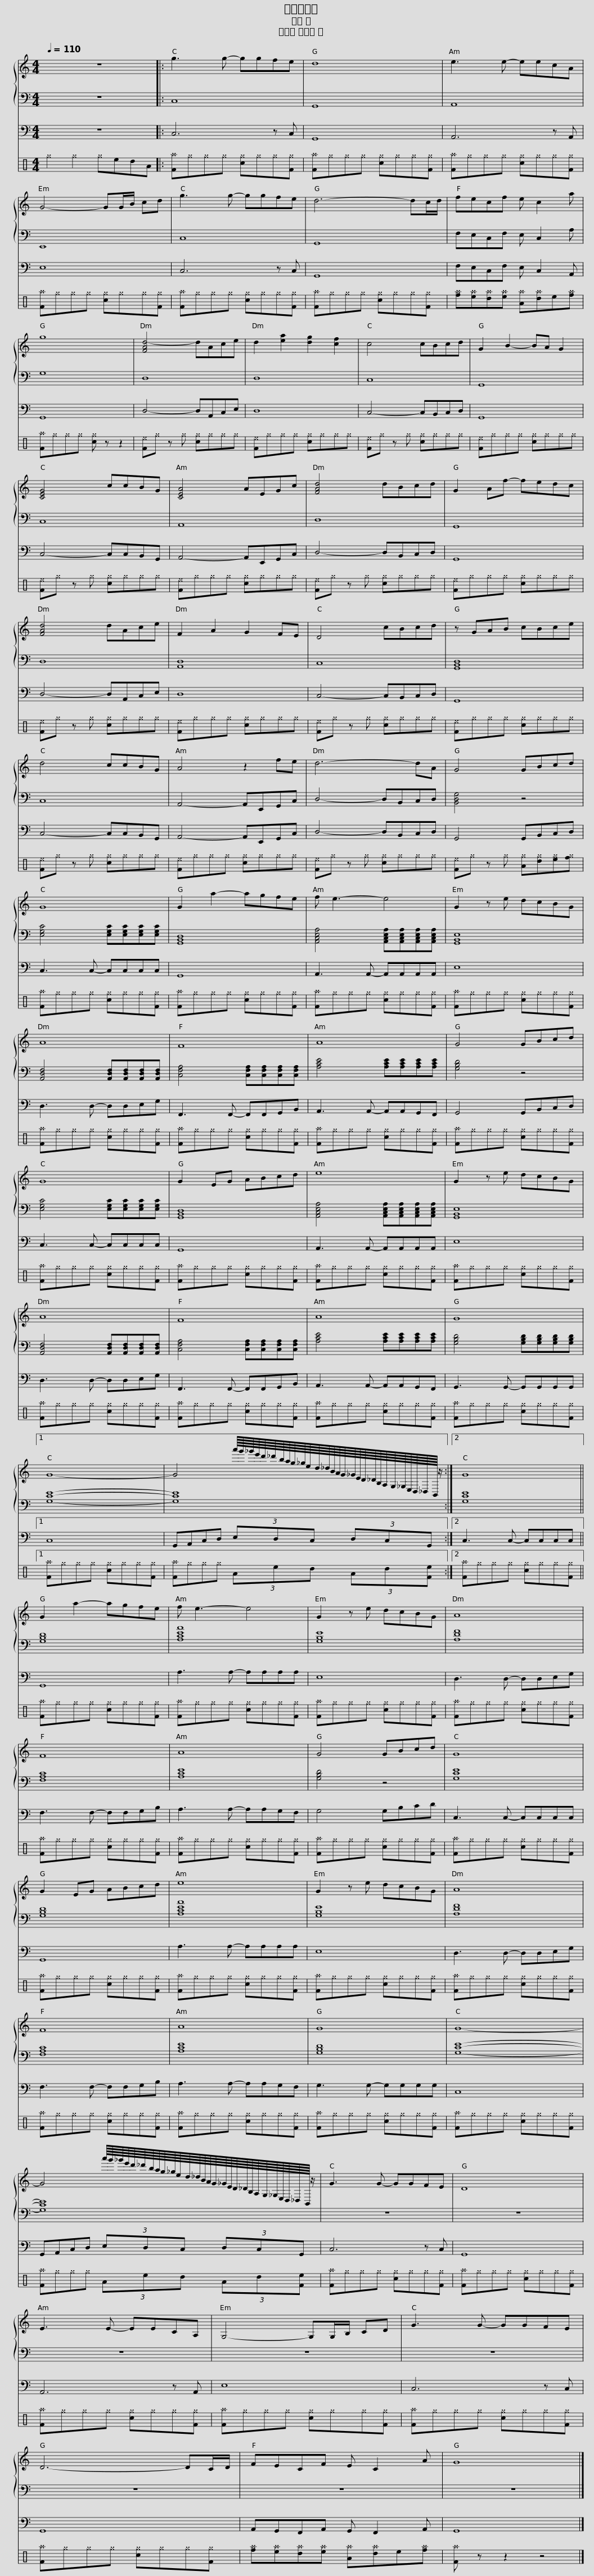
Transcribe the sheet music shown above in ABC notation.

X:1
%%score { 1 | 2 } 3 4
L:1/8
Q:1/4=110
M:4/4
I:linebreak $
K:C
V:1 treble
V:2 bass
V:3 bass transpose=-12
V:4 perc
K:none
V:1
 z8 |: g3 g- ggfe | d8 | e3 e- eecA |$ G4- GG/B/ cd | %5
 g3 g- ggfe | d6- dc/d/ | fecf e c2 a |$ g8 | [FAd-]4 dAce | %10
 d2 [ea]2 [dg]2 [cf]2 | c4 cBcd | G2 B2- BA G2 |$ [CEG]4 ccBG | [CEA]4 AEGc | %15
 [FAd]4 dBcd | G2 Af- fedc | [FAd]4 dAce |$ F2 A2 G2 FE | D4 cBcd | %20
 z GAB cBce | d4 ccBG | A4 z2 fe |$ d6- dA | G4 GBcd | %25
 G8 | G2 a2- agfe |$ f e3- e4 | G2 z e dcBG | A8 | %30
 F8 |$ A8 | G4 GBcd | G8 | G2 EG ABcd |$ %35
 e8 | G2 z e dcBG | A8 | F8 |$ A8 | %40
 G8 |1 G8- |$ G4 a'/8g'/8_g'/8e'/8d'/8_d'/8b/8a/8g/8_g/8e/8d/8_d/8B/8A/8G/8_G/8E/8D/8_D/8B,/8A,/8G,/8_G,/8E,/8D,/8_D,/8B,,/8 z/ :|2$ G8 || G2 a2- agfe | %45
 f e3- e4 | G2 z e dcBG |$ A8 | F8 | A8 | %50
 G4 GBcd |$ G8 | G2 EG ABcd | e8 | G2 z e dcBG |$ %55
 A8 | F8 | A8 | G8 | G8- |$ %60
 G4 a'/8g'/8_g'/8e'/8d'/8_d'/8b/8a/8g/8_g/8e/8d/8_d/8B/8A/8G/8_G/8E/8D/8_D/8B,/8A,/8G,/8_G,/8E,/8D,/8_D,/8B,,/8 z/ |$ G3 G- GGFE | D8 | E3 E- EECA, | G,4- G,G,/B,/ CD |$ %65
 G3 G- GGFE | D6- DC/D/ | FECF E C2 A | G8 |] %69
V:2
 z8 |: C,8 | G,,8 | A,,8 |$ E,,8 | %5
 C,8 | G,,8 | F,E,C,F, E, C,2 A, |$ G,8 | D,8 | %10
 D,8 | C,8 | G,,8 |$ C,8 | A,,8 | %15
 D,8 | G,,8 | D,8 |$ [A,,D,]8 | C,8 | %20
 [G,,B,,D,]8 | C,8 | A,,4- A,,E,,G,,C, |$ D,4- D,B,,C,D, | [B,,D,G,]4 z4 | %25
 [E,G,C]4 [E,G,C][E,G,C][E,G,C][E,G,C] | [G,,B,,D,]8 |$ [A,,C,E,A,]4 [A,,C,E,A,][A,,C,E,A,][A,,C,E,A,][A,,C,E,A,] | [G,,B,,E,]8 | [A,,D,F,]4 [A,,D,F,][A,,D,F,][A,,D,F,][A,,D,F,] | %30
 [C,F,A,]4 [C,F,A,][C,F,A,][C,F,A,][C,F,A,] |$ [A,CE]4 [A,CE][A,CE][A,CE][A,CE] | [G,B,D]4 z4 | [E,G,C]4 [E,G,C][E,G,C][E,G,C][E,G,C] | [G,,B,,D,]8 |$ %35
 [A,,C,E,A,]4 [A,,C,E,A,][A,,C,E,A,][A,,C,E,A,][A,,C,E,A,] | [G,,B,,E,]8 | [A,,D,F,]4 [A,,D,F,][A,,D,F,][A,,D,F,][A,,D,F,] | [C,F,A,]4 [C,F,A,][C,F,A,][C,F,A,][C,F,A,] |$ [A,CE]4 [A,CE][A,CE][A,CE][A,CE] | %40
 [G,B,D]4 [G,B,D][G,B,D][G,B,D][G,B,D] |1 [G,CE]8- |$ [G,CE]8 :|2$ [G,CE]8 || [G,B,D]8 | %45
 [A,CEA]8 | [G,B,E]8 |$ [A,DF]8 | [F,A,C]8 | [A,CE]8 | %50
 [G,B,D]4 z4 |$ [G,CE]8 | [G,B,D]8 | [A,CEA]8 | [G,B,E]8 |$ %55
 [A,DF]8 | [F,A,C]8 | [A,CE]8 | [G,B,D]8 | [G,CE]8- |$ %60
 [G,CE]8 |$ z8 | z8 | z8 | z8 |$ %65
 z8 | z8 | z8 | z8 |] %69
V:3
 z8 |: C,6 z C, | G,,8 | A,,6 z A,, |$ E,8 | %5
 C,6 z C, | G,,8 | F,E,C,F, E, C,2 A,, |$ G,,8 | D,4- D,A,,C,E, | %10
 D,8 | C,4- C,B,,C,D, | G,,8 |$ C,4- C,C,B,,G,, | A,,4- A,,E,,G,,C, | %15
 D,4- D,B,,C,D, | G,,8 | D,4- D,A,,C,E, |$ D,8 | C,4- C,B,,C,D, | %20
 G,,8 | C,4- C,C,B,,G,, | A,,4- A,,E,,G,,C, |$ D,4- D,B,,C,D, | G,,4 G,,B,,C,D, | %25
 C,3 C,- C,C,C,C, | G,,8 |$ A,,3 A,,- A,,A,,A,,A,, | E,8 | D,3 D,- D,D,E,G, | %30
 F,,3 F,,- F,,F,,G,,B,, |$ A,,3 A,,- A,,A,,G,,F,, | G,,4 G,,B,,C,D, | C,3 C,- C,C,C,C, | G,,8 |$ %35
 A,,3 A,,- A,,A,,A,,A,, | E,8 | D,3 D,- D,D,E,G, | F,,3 F,,- F,,F,,G,,B,, |$ A,,3 A,,- A,,A,,G,,F,, | %40
 G,,3 G,,- G,,G,,G,,G,, |1 C,8 |$ G,,A,,C,D, (3E,D,C, (3D,C,G,, :|2$ C,3 C,- C,C,C,C, || G,,8 | %45
 A,3 A,- A,A,A,A, | E,8 |$ D,3 D,- D,D,E,G, | F,3 F,- F,F,G,B, | A,3 A,- A,A,G,F, | %50
 G,4 G,B,CD |$ C,3 C,- C,C,C,C, | G,,8 | A,3 A,- A,A,A,A, | E,8 |$ %55
 D,3 D,- D,D,E,G, | F,3 F,- F,F,G,B, | A,3 A,- A,A,G,F, | G,3 G,- G,G,G,G, | C,8 |$ %60
 G,,A,,C,D, (3E,D,C, (3D,C,G,, |$ C,6 z C, | G,,8 | A,,6 z A,, | E,8 |$ %65
 C,6 z C, | G,,8 | A,,G,,F,,A,, G,, F,,2 A,, | G,,8 |] %69
V:4
 ^g2 ^g2 ^gedA |: [F^a]^g^g^g [c^g]^g^g[F^g] | [F^a]^g^g^g [c^g]^g^g[F^g] | [F^a]^g^g^g [c^g]^g^g[F^g] |$ [F^a]^g^g^g [c^g]^g^g[F^g] | %5
 [F^a]^g^g^g [c^g]^g^g[F^g] | [F^a]^g^g^g [c^g]^g^g[F^g] | [f^a][e^a][d^a][e^a] [A^a][d^a]e[f^a] |$ [F^a]^g^g^g [c^g] z z2 | [F^e]^g z ^g [c^g]^g^g^g | %10
 [F^e]^g^g^g [c^g]^g^g^g | [F^e]^g z ^g [c^g]^g^g^g | [F^e]^g^g^g [c^g]^g^g^g |$ [F^e]^g z ^g [c^g]^g^g^g | [F^e]^g^g^g [c^g]^g^g^g | %15
 [F^e]^g z ^g [c^g]^g^g^g | [F^e]^g^g^g [c^g]^g^g^g | [F^e]^g z ^g [c^g]^g^g^g |$ [F^e]^g^g^g [c^g]^g^g^g | [F^e]^g z ^g [c^g]^g^g^g | %20
 [F^e]^g^g^g [c^g]^g^g^g | [F^e]^g z ^g [c^g]^g^g^g | [F^e]^g^g^g [c^g]^g^g^g |$ [F^e]^g z ^g [c^g]^g^g^g | [F^e]^g z ^g [A^g][d^g][e^g][f^g] | %25
 [F^a]^g^g^g [c^g]^g^g[F^g] | [F^a]^g^g^g [c^g]^g^g[F^g] |$ [F^a]^g^g^g [c^g]^g^g[F^g] | [F^a]^g^g^g [c^g]^g^g[F^g] | [F^a]^g^g^g [c^g]^g^g[F^g] | %30
 [F^a]^g^g^g [c^g]^g^g[F^g] |$ [F^a]^g^g^g [c^g]^g^g[F^g] | [F^a]^g^g^g [c^g]^g^g[F^g] | [F^a]^g^g^g [c^g]^g^g[F^g] | [F^a]^g^g^g [c^g]^g^g[F^g] |$ %35
 [F^a]^g^g^g [c^g]^g^g[F^g] | [F^a]^g^g^g [c^g]^g^g[F^g] | [F^a]^g^g^g [c^g]^g^g[F^g] | [F^a]^g^g^g [c^g]^g^g[F^g] |$ [F^a]^g^g^g [c^g]^g^g[F^g] | %40
 [F^a]^g^g^g [c^g]^g^g[F^g] |1 [F^a]^g^g^g [c^g]^g^g[F^g] |$ [F^a]^g^g^g (3Aed (3Ad[Fe] :|2$ [F^a]^g^g^g [c^g]^g^g[F^g] || [F^a]^g^g^g [c^g]^g^g[F^g] | %45
 [F^a]^g^g^g [c^g]^g^g[F^g] | [F^a]^g^g^g [c^g]^g^g[F^g] |$ [F^a]^g^g^g [c^g]^g^g[F^g] | [F^a]^g^g^g [c^g]^g^g[F^g] | [F^a]^g^g^g [c^g]^g^g[F^g] | %50
 [F^a]^g^g^g [c^g]^g^g[F^g] |$ [F^a]^g^g^g [c^g]^g^g[F^g] | [F^a]^g^g^g [c^g]^g^g[F^g] | [F^a]^g^g^g [c^g]^g^g[F^g] | [F^a]^g^g^g [c^g]^g^g[F^g] |$ %55
 [F^a]^g^g^g [c^g]^g^g[F^g] | [F^a]^g^g^g [c^g]^g^g[F^g] | [F^a]^g^g^g [c^g]^g^g[F^g] | [F^a]^g^g^g [c^g]^g^g[F^g] | [F^a]^g^g^g [c^g]^g^g[F^g] |$ %60
 [F^a]^g^g^g (3Aed (3Ad[Fe] |$ [F^a]^g^g^g [c^g]^g^g[F^g] | [F^a]^g^g^g [c^g]^g^g[F^g] | [F^a]^g^g^g [c^g]^g^g[F^g] | [F^a]^g^g^g [c^g]^g^g[F^g] |$ %65
 [F^a]^g^g^g [c^g]^g^g[F^g] | [F^a]^g^g^g [c^g]^g^g[F^g] | [f^a][e^a][d^a][e^a] [A^a][d^a]e[f^a] | [F^a] z z2 z4 |] %69
